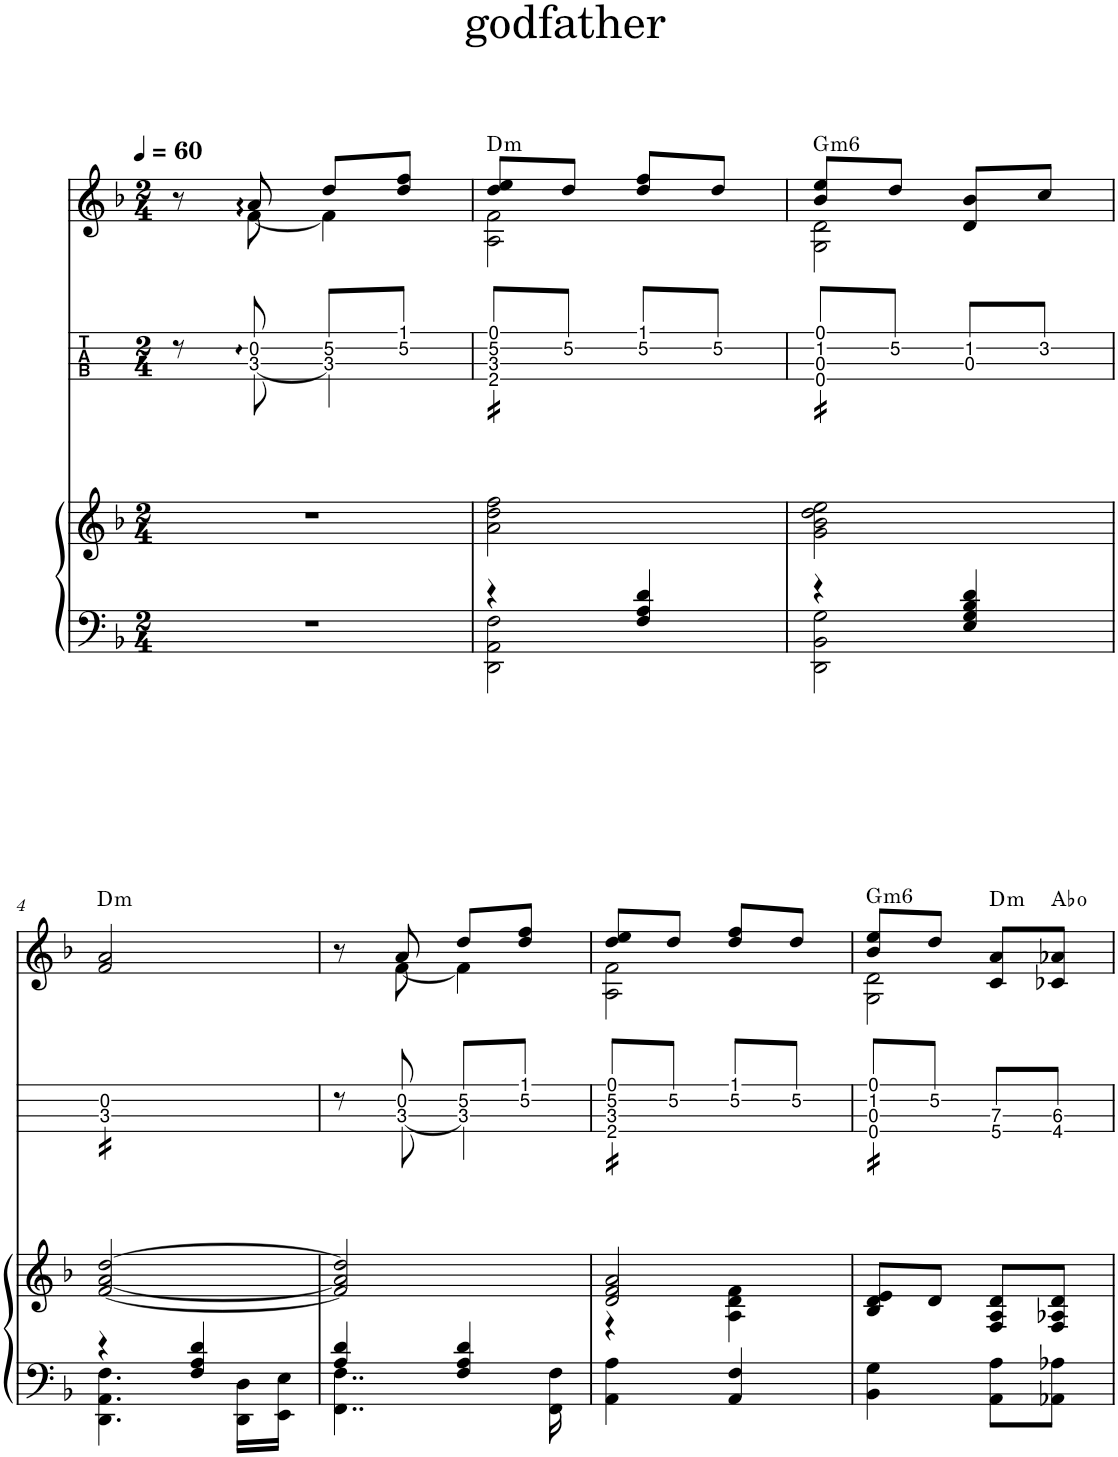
**kern	**kern	**kern	**kern	**harte
*part2	*part2	*part1	*part1	*part1
*staff4	*staff3	*staff2	*staff1	*
*I"Piano	*	*I"Mandolin	*	*
*I'Pno	*	*	*	*
*	*	*stria4	*	*
*clefF4	*clefG2	*	*clefG2	*
*k[b-]	*k[b-]	*k[b-]	*k[b-]	*
*M2/4	*M2/4	*M2/4	*M2/4	*
*MM60	*MM60	*MM60	*MM60	*
=1	=1	=1	=1	=1
*	*	*^	*^	*
2r	2r	8r	8ryy	8r	8ryy	.
.	.	8a/	[8f\	8a/	[8f\	.
.	.	8dd/L	4f\]	8dd/L	4f\]	.
.	.	8dd/ 8ff/J	.	8dd/ 8ff/J	.	.
=2	=2	=2	=2	=2	=2	=2
*^	*	*	*	*	*	*
!	!	!	!	!	!	!	!LO:H:kt=m
4r	2DD\ 2AA\ 2F\	2a\ 2dd\ 2ff\	8dd/ 8ee/L	2A\ 2f\	8dd/ 8ee/L	2A\ 2f\	D:min
.	.	.	8dd/J	.	8dd/J	.	.
4F/ 4A/ 4d/	.	.	8dd/ 8ff/L	.	8dd/ 8ff/L	.	.
.	.	.	8dd/J	.	8dd/J	.	.
=3	=3	=3	=3	=3	=3	=3	=3
!	!	!	!	!	!	!	!LO:H:kt=m6
4r	2DD\ 2BB-\ 2G\	2g\ 2b-\ 2dd\ 2ee\	8b-/ 8ee/L	2G\ 2d\	8b-/ 8ee/L	2G\ 2d\	G:min6
.	.	.	8dd/J	.	8dd/J	.	.
4E/ 4G/ 4B-/ 4d/	.	.	8d/ 8b-/L	.	8d/ 8b-/L	.	.
.	.	.	8cc/J	.	8cc/J	.	.
*	*	*	*v	*v	*	*	*
*	*	*	*	*v	*v	*
!!LO:LB:g=z
=4	=4	=4	=4	=4	=4
!	!	!	!	!	!LO:H:kt=m
4r	4.DD\ 4.AA\ 4.F\	[2f/ [2a/ [2dd/	2f\ 2a\	2f/ 2a/	D:min
4F/ 4A/ 4d/	.	.	.	.	.
.	16DD\ 16D\LL	.	.	.	.
.	16EE\ 16E\JJ	.	.	.	.
=5	=5	=5	=5	=5	=5
*	*	*	*^	*^	*
4A/ 4d/	4..FF\ 4..F\	2f/] 2a/] 2dd/]	8r	8ryy	8r	8ryy	.
.	.	.	8a/	[8f\	8a/	[8f\	.
4F/ 4A/ 4d/	.	.	8dd/L	4f\]	8dd/L	4f\]	.
.	.	.	8dd/ 8ff/J	.	8dd/ 8ff/J	.	.
.	16FF\ 16F\	.	.	.	.	.	.
*v	*v	*	*	*	*	*	*
=6	=6	=6	=6	=6	=6	=6
*	*^	*	*	*	*	*
4AA\ 4A\	2d/ 2f/ 2a/	4r	8dd/ 8ee/L	2A\ 2f\	8dd/ 8ee/L	2A\ 2f\	.
.	.	.	8dd/J	.	8dd/J	.	.
4AA/ 4F/	.	4A\ 4d\ 4f\	8dd/ 8ff/L	.	8dd/ 8ff/L	.	.
.	.	.	8dd/J	.	8dd/J	.	.
*	*v	*v	*	*	*	*	*
=7	=7	=7	=7	=7	=7	=7
!	!	!	!	!	!	!LO:H:kt=m6
4BB-\ 4G\	8B-/ 8d/ 8e/L	8b-/ 8ee/L	2G\ 2d\	8b-/ 8ee/L	2G\ 2d\	G:min6
.	8d/J	8dd/J	.	8dd/J	.	.
!	!	!	!	!	!	!LO:H:kt=m
8AA\ 8A\L	8F/ 8A/ 8d/L	8c/ 8a/L	.	8c/ 8a/L	.	D:min
8AA-X\ 8A-X\J	8F/ 8A-X/ 8d/J	8c-/ 8a-/J	.	8c-X/ 8a-X/J	.	Ab:dim
*	*	*v	*v	*	*	*
*	*	*	*v	*v	*
=	=	=	=	=
*-	*-	*-	*-	*-
